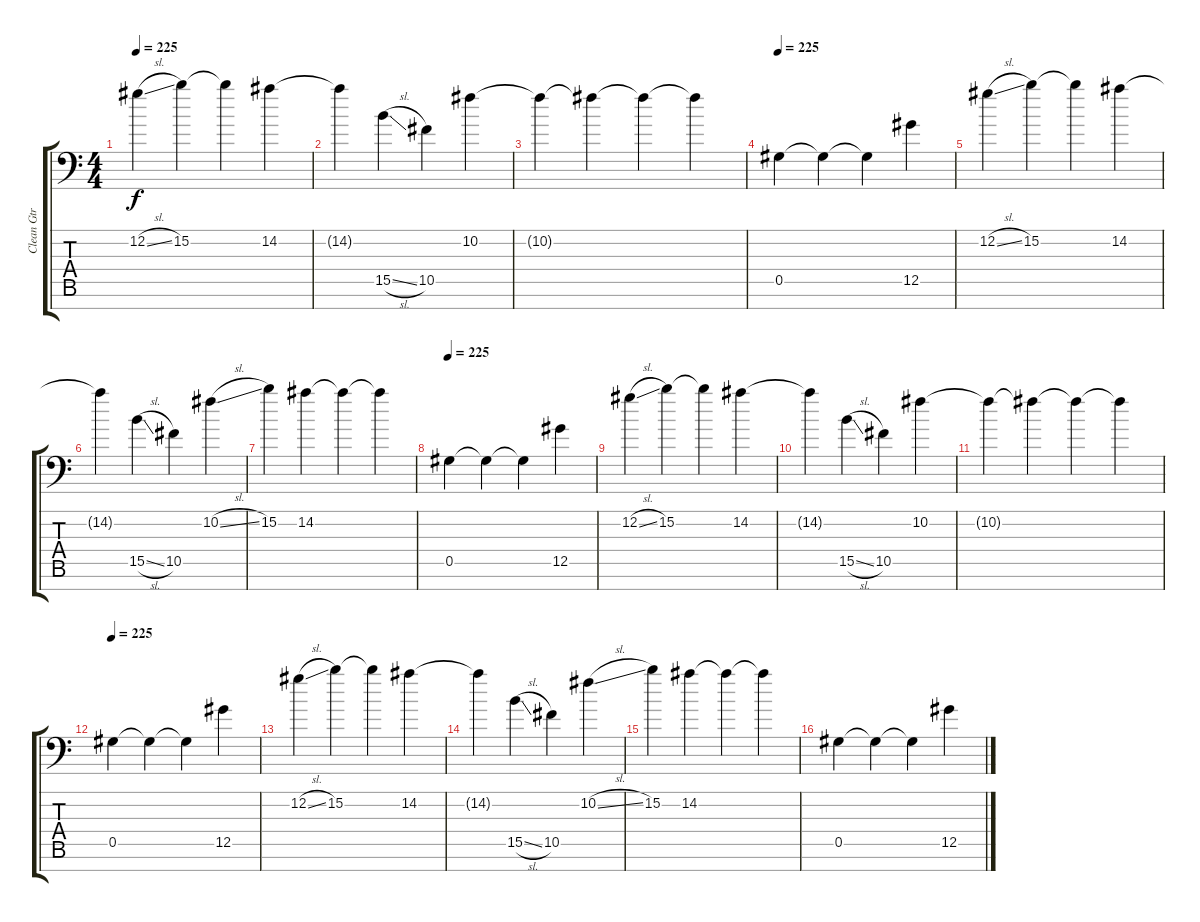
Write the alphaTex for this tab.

\track ("Clean Gtr 3" "Clean Gtr ") {instrument acousticguitarsteel}
\staff {score tabs}
\tuning (Db4 Ab3 Eb3 Db3 Ab2 Eb2 Ab1) {hide}
\ts (4 4)
\tempo 225
\clef f4
\ks c
12.2{sl}.4{dy f} 15.2.4 15.2{t}.4 14.2.4 |
14.2{t}.4 15.5{sl}.4 10.5.4 10.2.4 |
10.2{t}.4 10.2{t}.4 10.2{t}.4 10.2{t}.4 |
\tempo 225
0.5.4 0.5{t}.4 0.5{t}.4 12.5.4 |
12.2{sl}.4 15.2.4 15.2{t}.4 14.2.4 |
14.2{t}.4 15.5{sl}.4 10.5.4 10.2{sl}.4 |
15.2.4 14.2.4 14.2{t}.4 14.2{t}.4 |
\tempo 225
0.5.4 0.5{t}.4 0.5{t}.4 12.5.4 |
12.2{sl}.4 15.2.4 15.2{t}.4 14.2.4 |
14.2{t}.4 15.5{sl}.4 10.5.4 10.2.4 |
10.2{t}.4 10.2{t}.4 10.2{t}.4 10.2{t}.4 |
\tempo 225
0.5.4 0.5{t}.4 0.5{t}.4 12.5.4 |
12.2{sl}.4 15.2.4 15.2{t}.4 14.2.4 |
14.2{t}.4 15.5{sl}.4 10.5.4 10.2{sl}.4 |
15.2.4 14.2.4 14.2{t}.4 14.2{t}.4 |
0.5.4 0.5{t}.4 0.5{t}.4 12.5.4
